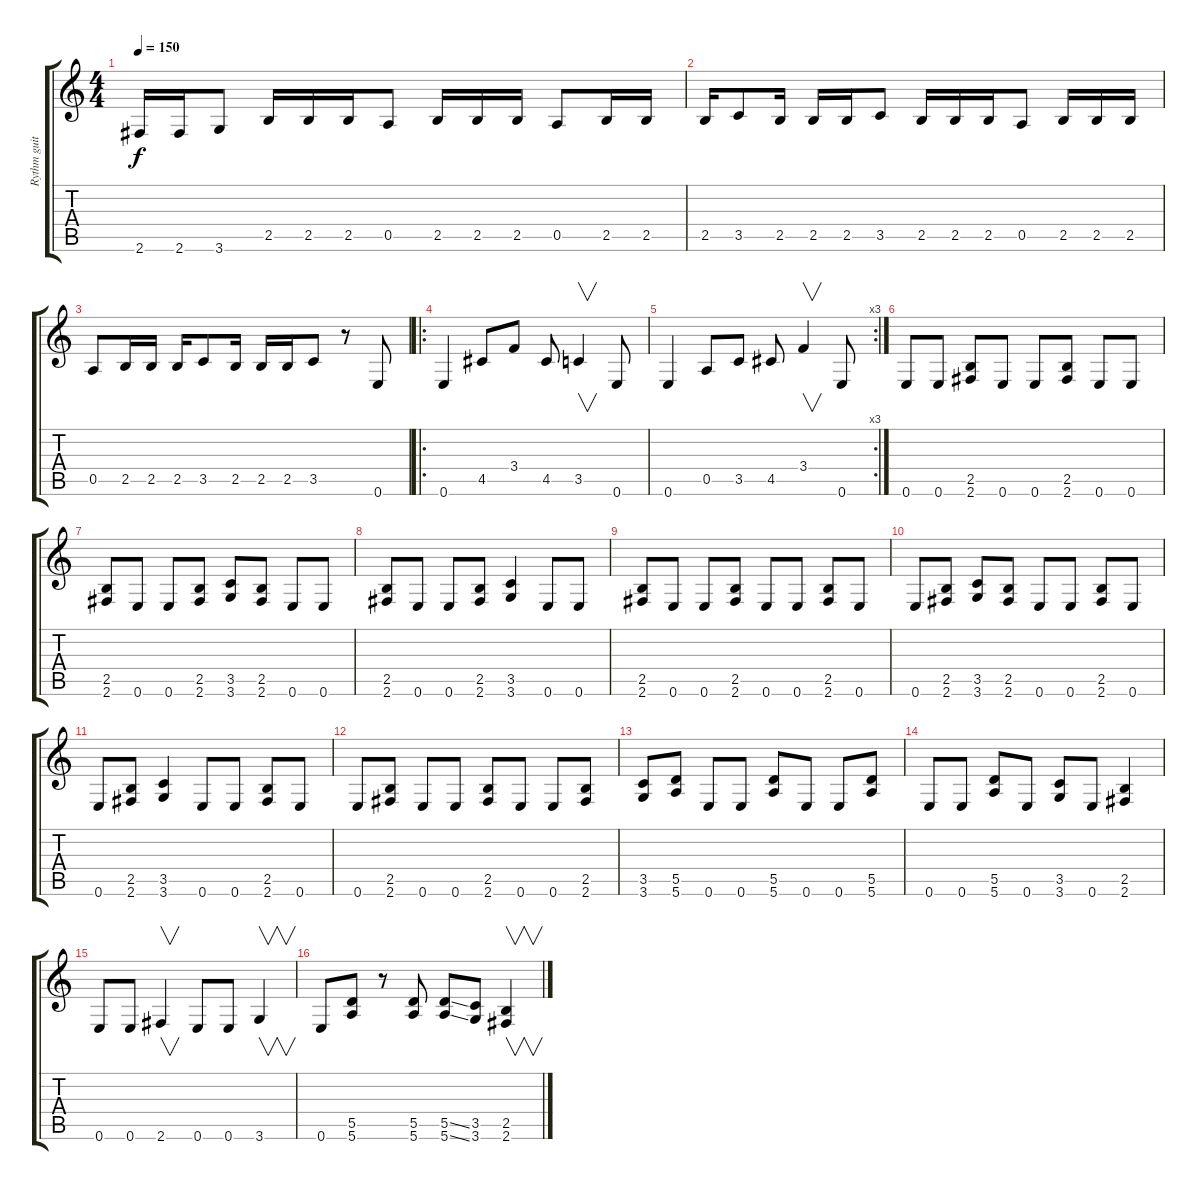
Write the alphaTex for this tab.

\track ("Rythm guitar" "Rythm guit") {instrument distortionguitar}
\staff {score tabs}
\tuning (E4 B3 G3 D3 A2 E2) {hide}
\ts (4 4)
\tempo 150
\clef g2
\ks c
2.6.16{dy f} 2.6.16 3.6.8 2.5.16 2.5.16 2.5.16 0.5.8 2.5.16 2.5.16 2.5.16 0.5.8 2.5.16 2.5.16 |
2.5.16 3.5.8 2.5.16 2.5.16 2.5.16 3.5.8 2.5.16 2.5.16 2.5.16 0.5.8 2.5.16 2.5.16 2.5.16 |
0.5.8 2.5.16 2.5.16 2.5.16 3.5.8 2.5.16 2.5.16 2.5.16 3.5.8 r.8 0.6.8 |
\ro
0.6.4 4.5.8 3.4.8 4.5.8 3.5.4{v} 0.6.8 |
\rc 3
0.6.4 0.5.8 3.5.8 4.5.8 3.4.4{v} 0.6.8 |
0.6.8{balance 0} 0.6.8 (2.5 2.6).8 0.6.8 0.6.8 (2.5 2.6).8 0.6.8 0.6.8 |
(2.5 2.6).8 0.6.8 0.6.8 (2.5 2.6).8 (3.5 3.6).8 (2.5 2.6).8 0.6.8 0.6.8 |
(2.5 2.6).8 0.6.8 0.6.8 (2.5 2.6).8 (3.5 3.6).4 0.6.8{balance 6} 0.6.8 |
(2.5 2.6).8 0.6.8 0.6.8 (2.5 2.6).8 0.6.8 0.6.8 (2.5 2.6).8 0.6.8 |
0.6.8 (2.5 2.6).8 (3.5 3.6).8 (2.5 2.6).8 0.6.8 0.6.8 (2.5 2.6).8 0.6.8 |
0.6.8 (2.5 2.6).8 (3.5 3.6).4 0.6.8 0.6.8 (2.5 2.6).8 0.6.8 |
0.6.8 (2.5 2.6).8 0.6.8 0.6.8 (2.5 2.6).8 0.6.8 0.6.8 (2.5 2.6).8 |
(3.5 3.6).8 (5.5 5.6).8 0.6.8 0.6.8 (5.5 5.6).8 0.6.8 0.6.8 (5.5 5.6).8 |
0.6.8 0.6.8 (5.5 5.6).8 0.6.8 (3.5 3.6).8 0.6.8 (2.5 2.6).4 |
0.6.8 0.6.8 2.6.4{v} 0.6.8 0.6.8 3.6.4{v} |
0.6.8 (5.5 5.6).8 r.8 (5.5 5.6).8 (5.5{ss} 5.6{ss}).8 (3.5 3.6).8 (2.5 2.6).4{v}
